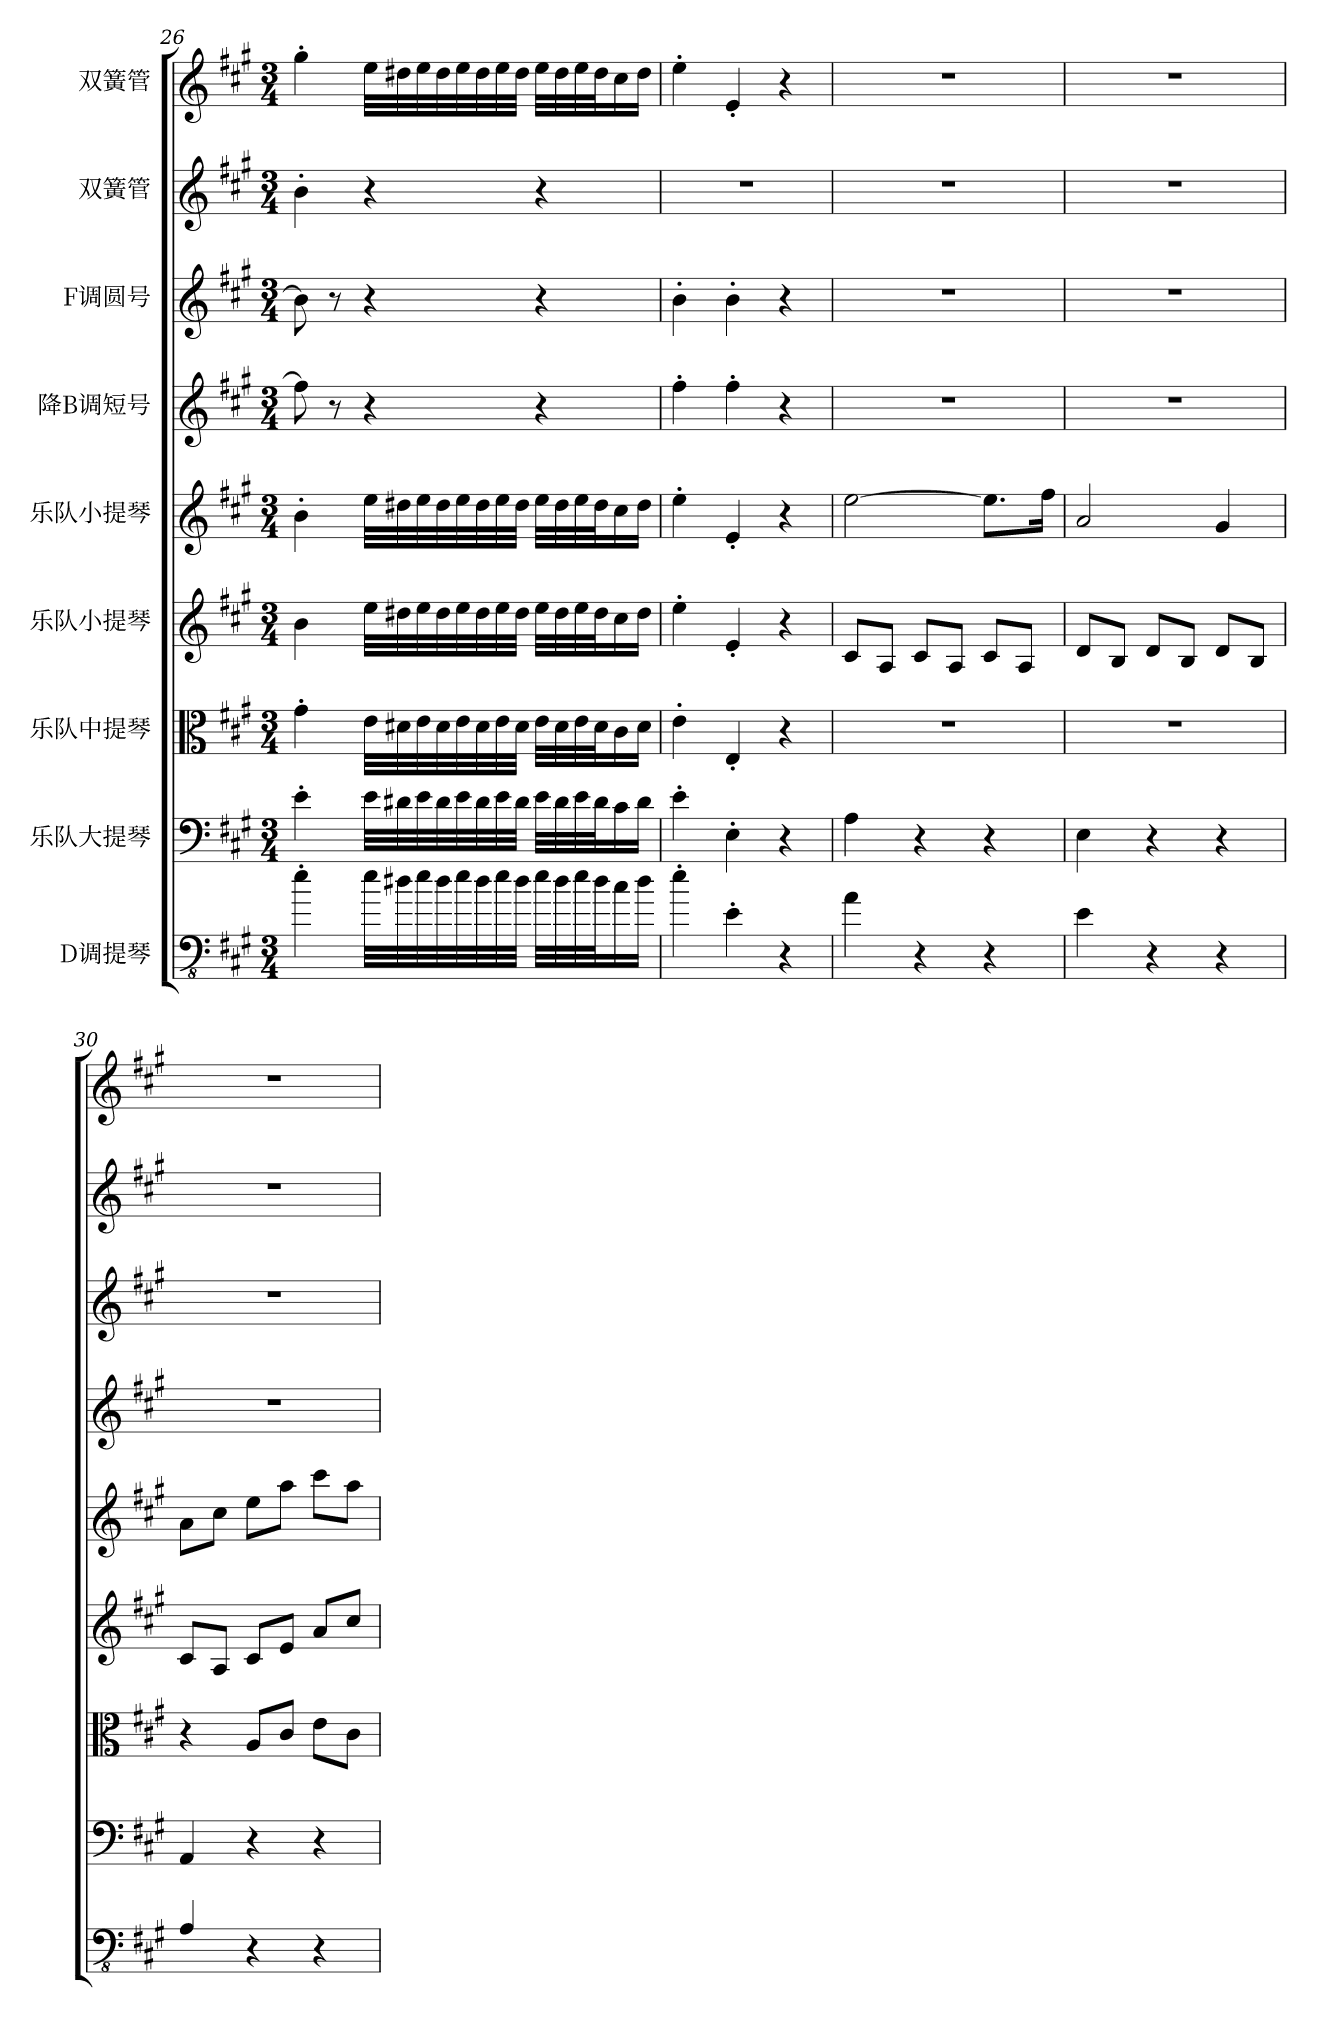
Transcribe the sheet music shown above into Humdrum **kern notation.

**kern	**kern	**kern	**kern	**kern	**kern	**kern	**kern	**kern
*part9	*part8	*part7	*part6	*part5	*part4	*part3	*part2	*part1
*staff9	*staff8	*staff7	*staff6	*staff5	*staff4	*staff3	*staff2	*staff1
*I"D调提琴	*I"乐队大提琴	*I"乐队中提琴	*I"乐队小提琴	*I"乐队小提琴	*I"降B调短号	*I"F调圆号	*I"双簧管	*I"双簧管
!!LO:PB:g=z
*clefFv4	*clefF4	*clefC3	*clefG2	*clefG2	*clefG2	*clefG2	*clefG2	*clefG2
*ITrd7c12	*	*	*	*	*ITrd1c2	*ITrd4c7	*	*
*k[f#c#g#]	*k[f#c#g#]	*k[f#c#g#]	*k[f#c#g#]	*k[f#c#g#]	*k[f#]	*k[f#c#]	*k[f#c#g#]	*k[f#c#g#]
*M3/4	*M3/4	*M3/4	*M3/4	*M3/4	*M3/4	*M3/4	*M3/4	*M3/4
*MM144	*MM144	*MM144	*MM144	*MM144	*MM144	*MM144	*MM144	*MM144
=26	=26	=26	=26	=26	=26	=26	=26	=26
4E'\	4e'\	4g#'\	4b\	4b'\	8ee\]	8e\]	4b'\	4gg#'\
.	.	.	.	.	8r	8r	.	.
32E\LLL	32e\LLL	32e\LLL	32ee\LLL	32ee\LLL	4r	4r	4r	32ee\LLL
32D#X\	32d#X\	32d#X\	32dd#X\	32dd#X\	.	.	.	32dd#X\
32E\	32e\	32e\	32ee\	32ee\	.	.	.	32ee\
32D#\	32d#\	32d#\	32dd#\	32dd#\	.	.	.	32dd#\
32E\	32e\	32e\	32ee\	32ee\	.	.	.	32ee\
32D#\	32d#\	32d#\	32dd#\	32dd#\	.	.	.	32dd#\
32E\	32e\	32e\	32ee\	32ee\	.	.	.	32ee\
32D#\JJJ	32d#\JJJ	32d#\JJJ	32dd#\JJJ	32dd#\JJJ	.	.	.	32dd#\JJJ
32E\LLL	32e\LLL	32e\LLL	32ee\LLL	32ee\LLL	4r	4r	4r	32ee\LLL
32D#\	32d#\	32d#\	32dd#\	32dd#\	.	.	.	32dd#\
32E\	32e\	32e\	32ee\	32ee\	.	.	.	32ee\
32D#\J	32d#\J	32d#\J	32dd#\J	32dd#\J	.	.	.	32dd#\J
16C#\	16c#\	16c#\	16cc#\	16cc#\	.	.	.	16cc#\
16D#\JJ	16d#\JJ	16d#\JJ	16dd#\JJ	16dd#\JJ	.	.	.	16dd#\JJ
=27	=27	=27	=27	=27	=27	=27	=27	=27
*	*	*	*	*	*	*	*	*MM133
4E'\	4e'\	4e'\	4ee'\	4ee'\	4ee'\	4e'\	2.r	4ee'\
4EE'\	4E'\	4E'/	4e'/	4e'/	4ee'\	4e'\	.	4e'/
4r	4r	4r	4r	4r	4r	4r	.	4r
=28	=28	=28	=28	=28	=28	=28	=28	=28
*	*	*	*	*	*	*	*	*MM152
4AA\	4A\	2.r	8c#/L	[2ee\	2.r	2.r	2.r	2.r
.	.	.	8A/J	.	.	.	.	.
4r	4r	.	8c#/L	.	.	.	.	.
.	.	.	8A/J	.	.	.	.	.
4r	4r	.	8c#/L	8.ee\L]	.	.	.	.
.	.	.	8A/J	.	.	.	.	.
.	.	.	.	16ff#\Jk	.	.	.	.
=29	=29	=29	=29	=29	=29	=29	=29	=29
4EE\	4E\	2.r	8d/L	2a/	2.r	2.r	2.r	2.r
.	.	.	8B/J	.	.	.	.	.
4r	4r	.	8d/L	.	.	.	.	.
.	.	.	8B/J	.	.	.	.	.
4r	4r	.	8d/L	4g#/	.	.	.	.
.	.	.	8B/J	.	.	.	.	.
!!LO:PB:g=z
=30	=30	=30	=30	=30	=30	=30	=30	=30
4AAA/	4AA/	4r	8c#/L	8a\L	2.r	2.r	2.r	2.r
.	.	.	8A/J	8cc#\J	.	.	.	.
4r	4r	8A/L	8c#/L	8ee\L	.	.	.	.
.	.	8c#/J	8e/J	8aa\J	.	.	.	.
4r	4r	8e\L	8a/L	8ccc#\L	.	.	.	.
.	.	8c#\J	8cc#/J	8aa\J	.	.	.	.
=	=	=	=	=	=	=	=	=
*-	*-	*-	*-	*-	*-	*-	*-	*-
